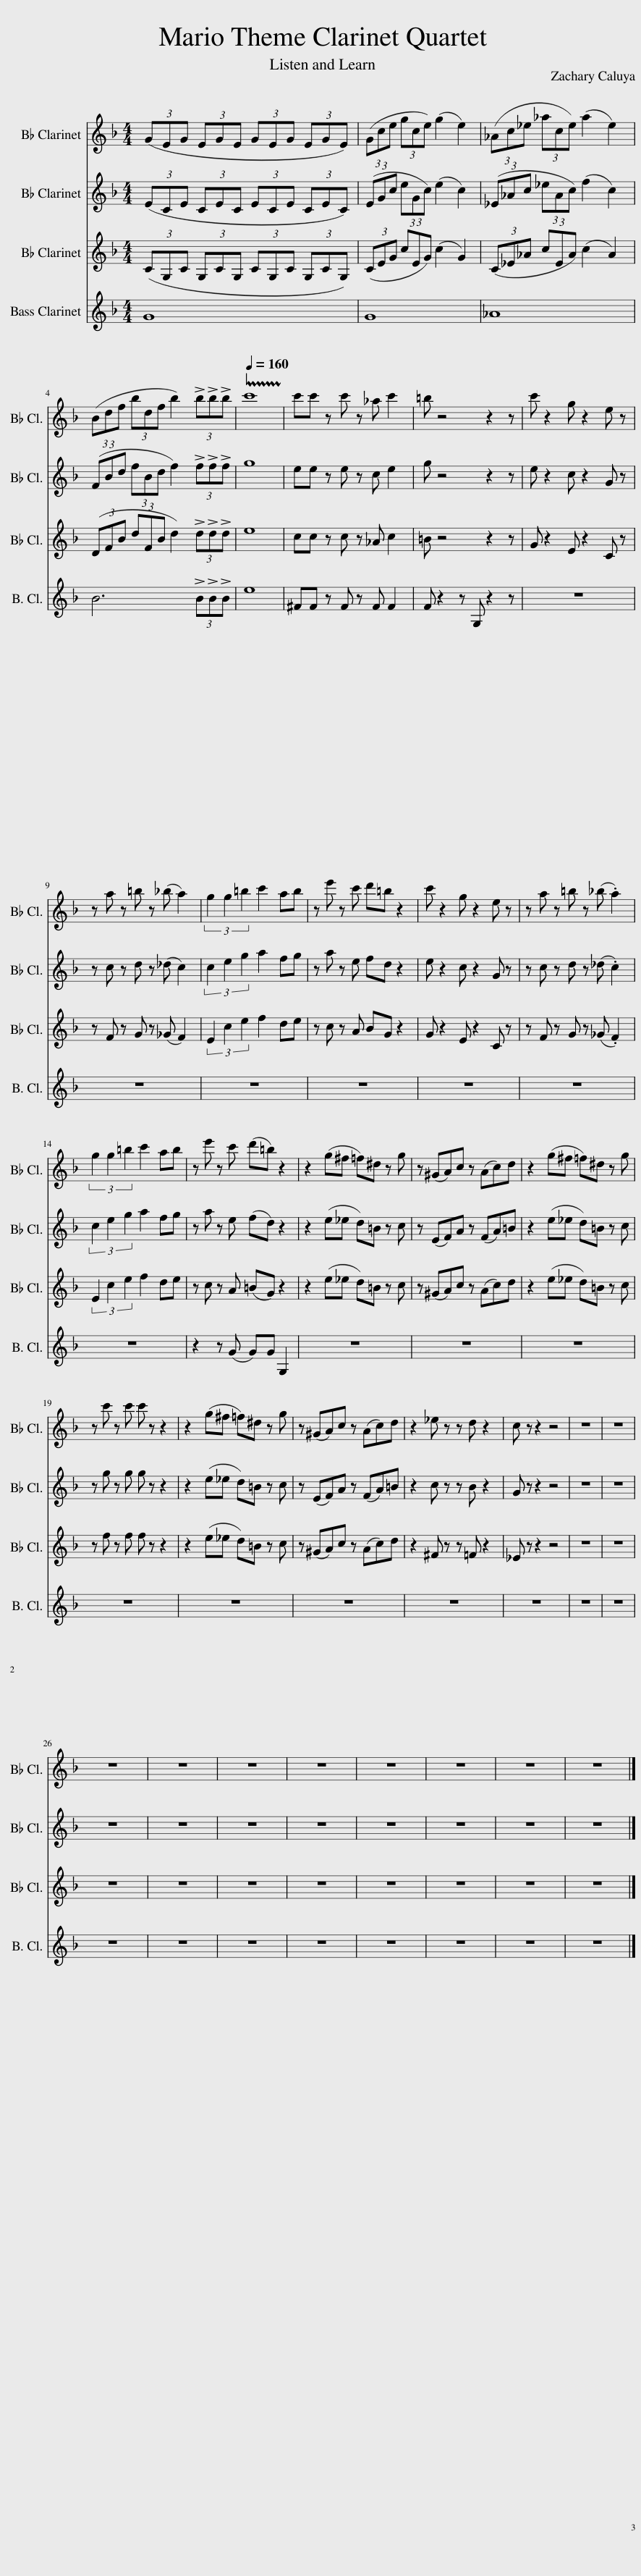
X:1
%%score 1 2 3 4
L:1/8
M:4/4
I:linebreak $
K:none
V:1 treble transpose=-2
V:2 treble transpose=-2
V:3 treble transpose=-2
V:4 treble transpose=-14
V:1
[K:F] (3(GEG (3EGE (3GEG (3EGE) | (3(Gce (3gce) (g2 e2) | (3(_Ac_e (3_ace) (a2 e2) |$ (3(Bdf (3bdf b2) (3!>!b!>!b!>!b |[Q:1/4=160] !trill(!Tc'8!trill)! | %5
 c'c' z c' z _a c'2 | =b z4 z2 z | c' z2 g z2 e z |$ z a z =b z (_b a2) | (3g2 g2 =b2 c'2 ab | %10
 z e' z c' d'=b z2 | c' z2 g z2 e z | z a z =b z (_b .a2) |$ (3g2 g2 =b2 c'2 ab | z e' z c' (d'=b) z2 | %15
 z2 (g^f =f)^d z g | z (^GA)c z (Ac)d | z2 (g^f =f)^d z g |$ z c' z c' c' z z2 | z2 (g^f =f)^d z g | %20
 z (^GA)c z (Ac)d | z2 _e z z d z2 | c z z2 z4 | z8 | z8 |$ %25
 z8 | z8 | z8 | z8 | z8 | %30
 z8 | z8 | z8 |] %33
V:2
[K:F] (3(ECE (3CEC (3ECE (3CEC) | (3(EGc (3eGc) (e2 c2) | (3(_E_Ac (3_eAc) (f2 c2) |$ (3(FBd (3fBd f2) (3!>!f!>!f!>!f | g8 | %5
 ee z e z c e2 | g z4 z2 z | e z2 c z2 G z |$ z c z d z (_d c2) | (3c2 e2 g2 a2 fg | %10
 z a z e fd z2 | e z2 c z2 G z | z c z d z (_d .c2) |$ (3c2 e2 g2 a2 fg | z a z e (fd) z2 | %15
 z2 (e_e d)=B z c | z (EF)A z (FA)=B | z2 (e_e d)=B z c |$ z g z g g z z2 | z2 (e_e d)=B z c | %20
 z (EF)A z (FA)=B | z2 c z z B z2 | G z z2 z4 | z8 | z8 |$ %25
 z8 | z8 | z8 | z8 | z8 | %30
 z8 | z8 | z8 |] %33
V:3
[K:F] (3(CG,C (3G,CG, (3CG,C (3G,CG,) | (3(CEG (3cEG) (c2 G2) | (3(C_E_A (3cEA) (c2 A2) |$ (3(DFB (3dFB d2) (3!>!d!>!d!>!d | e8 | %5
 cc z c z _A c2 | =B z4 z2 z | G z2 E z2 C z |$ z F z G z (_G F2) | (3E2 c2 e2 f2 de | %10
 z c z A BG z2 | G z2 E z2 C z | z F z G z (_G .F2) |$ (3E2 c2 e2 f2 de | z c z A (=BG) z2 | %15
 z2 (e_e d)=B z c | z (^GA)c z (Ac)d | z2 (e_e d)=B z c |$ z f z f f z z2 | z2 (e_e d)=B z c | %20
 z (^GA)c z (Ac)d | z2 ^F z z =F z2 | _E z z2 z4 | z8 | z8 |$ %25
 z8 | z8 | z8 | z8 | z8 | %30
 z8 | z8 | z8 |] %33
V:4
[K:F] G8 | G8 | _A8 |$ B6 (3!>!B!>!B!>!B | e8 | %5
 ^FF z F z F F2 | F z2 z G, z2 z | z8 |$ z8 | z8 | %10
 z8 | z8 | z8 |$ z8 | z2 z (G G)G G,2 | %15
 z8 | z8 | z8 |$ z8 | z8 | %20
 z8 | z8 | z8 | z8 | z8 |$ %25
 z8 | z8 | z8 | z8 | z8 | %30
 z8 | z8 | z8 |] %33
